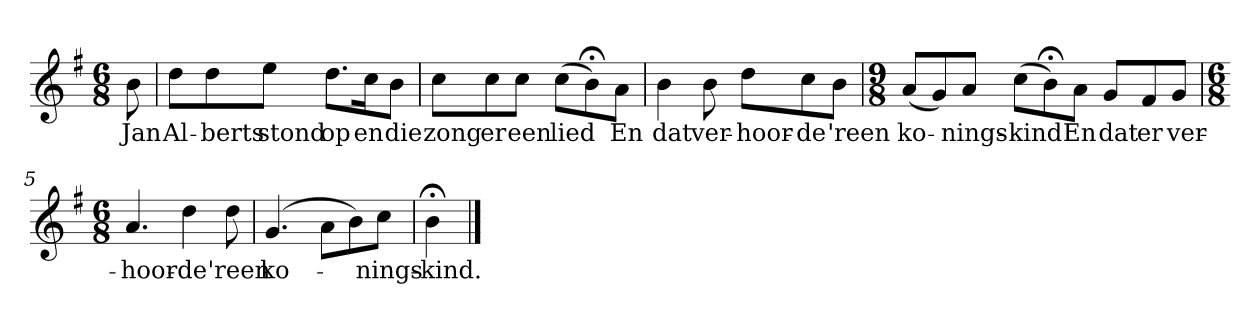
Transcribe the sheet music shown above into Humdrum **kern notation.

**kern	**text
*part1	*part1
*staff1	*staff1
*k[f#]	*
*G:	*
*M6/8	*
*MM120	*
=	=
8b	Jan
=1	=1
8ddL	Al-
8dd	-berts
8eeJ	stond
8.ddL	op
16ccK	en
8bJ	die
=2	=2
8ccL	zong
8cc	er
8ccJ	een
(8ccL	lied
8b;<)	.
8aJ	En
=3	=3
4b	dat
8b	ver-
8ddL	-hoor-
8cc	-de
8bJ	'reen
=4	=4
*M9/8	*
(8aL	ko-
8g)	.
8aJ	-nings-
(8ccL	-kind
8b;<)	.
8aJ	En
8gL	dat
8f#	er
8gJ	ver-
=5	=5
*M6/8	*
4.a	-hoor-
4dd	-de
8dd	'reen
=6	=6
(4.g	ko-
8aL	.
8b)	.
8ccJ	-nings-
=7	=7
4b;<	-kind.
==	==
*-	*-
